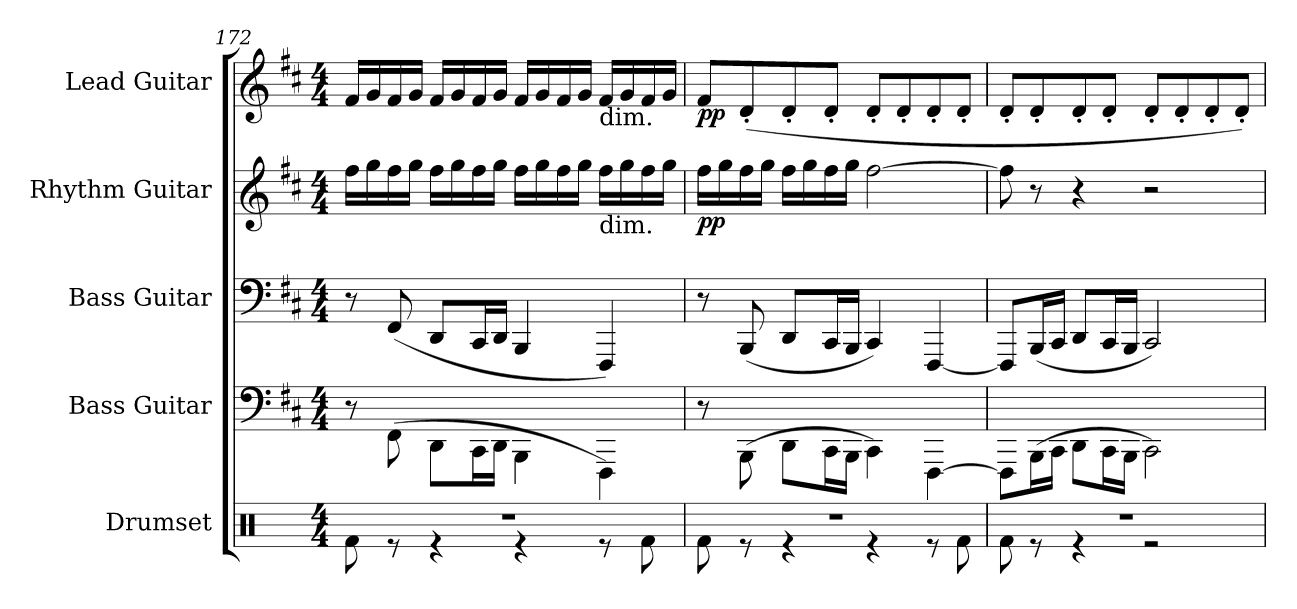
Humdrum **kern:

**kern	**kern	**kern	**kern	**dynam	**kern	**dynam
*part5	*part4	*part3	*part2	*part2	*part1	*part1
*staff5	*staff4	*staff3	*staff2	*staff2	*staff1	*staff1
*I"Drumset	*I"Bass Guitar	*I"Bass Guitar	*I"Rhythm Guitar	*	*I"Lead Guitar	*
*I'Drs.	*I'Bass	*I'Bass	*I'Rt.	*	*I'Ld.	*
!!LO:LB:g=z
*clefX	*	*clefF4	*clefG2	*	*clefG2	*
*k[]	*k[f#c#]	*k[f#c#]	*k[f#c#]	*	*k[f#c#]	*
*M4/4	*M4/4	*M4/4	*M4/4	*	*M4/4	*
=172	=172	=172	=172	=172	=172	=172
*^	*	*	*	*	*	*
1r	8Rf\	8r	8r	16ff#\LL	.	16f#/LL	.
.	.	.	.	16gg\	.	16g/	.
.	8r	(8FF#\	(8FF#/	16ff#\	.	16f#/	.
.	.	.	.	16gg\JJ	.	16g/JJ	.
.	4r	8DD\L	8DD/L	16ff#\LL	.	16f#/LL	.
.	.	.	.	16gg\	.	16g/	.
.	.	16CC#\L	16CC#/L	16ff#\	.	16f#/	.
.	.	16DD\JJ	16DD/JJ	16gg\JJ	.	16g/JJ	.
.	4r	4BBB\	4BBB/	16ff#\LL	.	16f#/LL	.
.	.	.	.	16gg\	.	16g/	.
.	.	.	.	16ff#\	.	16f#/	.
.	.	.	.	16gg\JJ	.	16g/JJ	.
!	!	!	!	!	!	!LO:TX:b:t=dim.	!
!	!	!	!	!LO:TX:b:t=dim.	!	!	!
.	8r	4FFF#\)	4FFF#/)	16ff#\LL	.	16f#/LL	.
.	.	.	.	16gg\	.	16g/	.
.	8Rf\	.	.	16ff#\	.	16f#/	.
.	.	.	.	16gg\JJ	.	16g/JJ	.
=173	=173	=173	=173	=173	=173	=173	=173
!	!	!	!	!	!LO:DY:b	!	!LO:DY:b
1r	8Rf\	8r	8r	16ff#\LL	pp	8f#/L	pp
.	.	.	.	16gg\	.	.	.
.	8r	(8BBB\	(8BBB/	16ff#\	.	(8d'/	.
.	.	.	.	16gg\JJ	.	.	.
.	4r	8DD\L	8DD/L	16ff#\LL	.	8d'/	.
.	.	.	.	16gg\	.	.	.
.	.	16CC#\L	16CC#/L	16ff#\	.	8d'/J	.
.	.	16BBB\JJ	16BBB/JJ	16gg\JJ	.	.	.
.	4r	4CC#\)	4CC#/)	[2ff#\	.	8d'/L	.
.	.	.	.	.	.	8d'/	.
.	8r	[4FFF#\	[4FFF#/	.	.	8d'/	.
.	8Rf\	.	.	.	.	8d'/J	.
=174	=174	=174	=174	=174	=174	=174	=174
1r	8Rf\	8FFF#\L]	8FFF#/L]	8ff#\]	.	8d'/L	.
.	8r	(16BBB\L	(16BBB/L	8r	.	8d'/	.
.	.	16CC#\JJ	16CC#/JJ	.	.	.	.
.	4r	8DD\L	8DD/L	4r	.	8d'/	.
.	.	16CC#\L	16CC#/L	.	.	8d'/J	.
.	.	16BBB\JJ	16BBB/JJ	.	.	.	.
.	2r	2CC#\)	2CC#/)	2r	.	8d'/L	.
.	.	.	.	.	.	8d'/	.
.	.	.	.	.	.	8d'/	.
.	.	.	.	.	.	8d'/J)	.
*v	*v	*	*	*	*	*	*
=	=	=	=	=	=	=
*-	*-	*-	*-	*-	*-	*-
